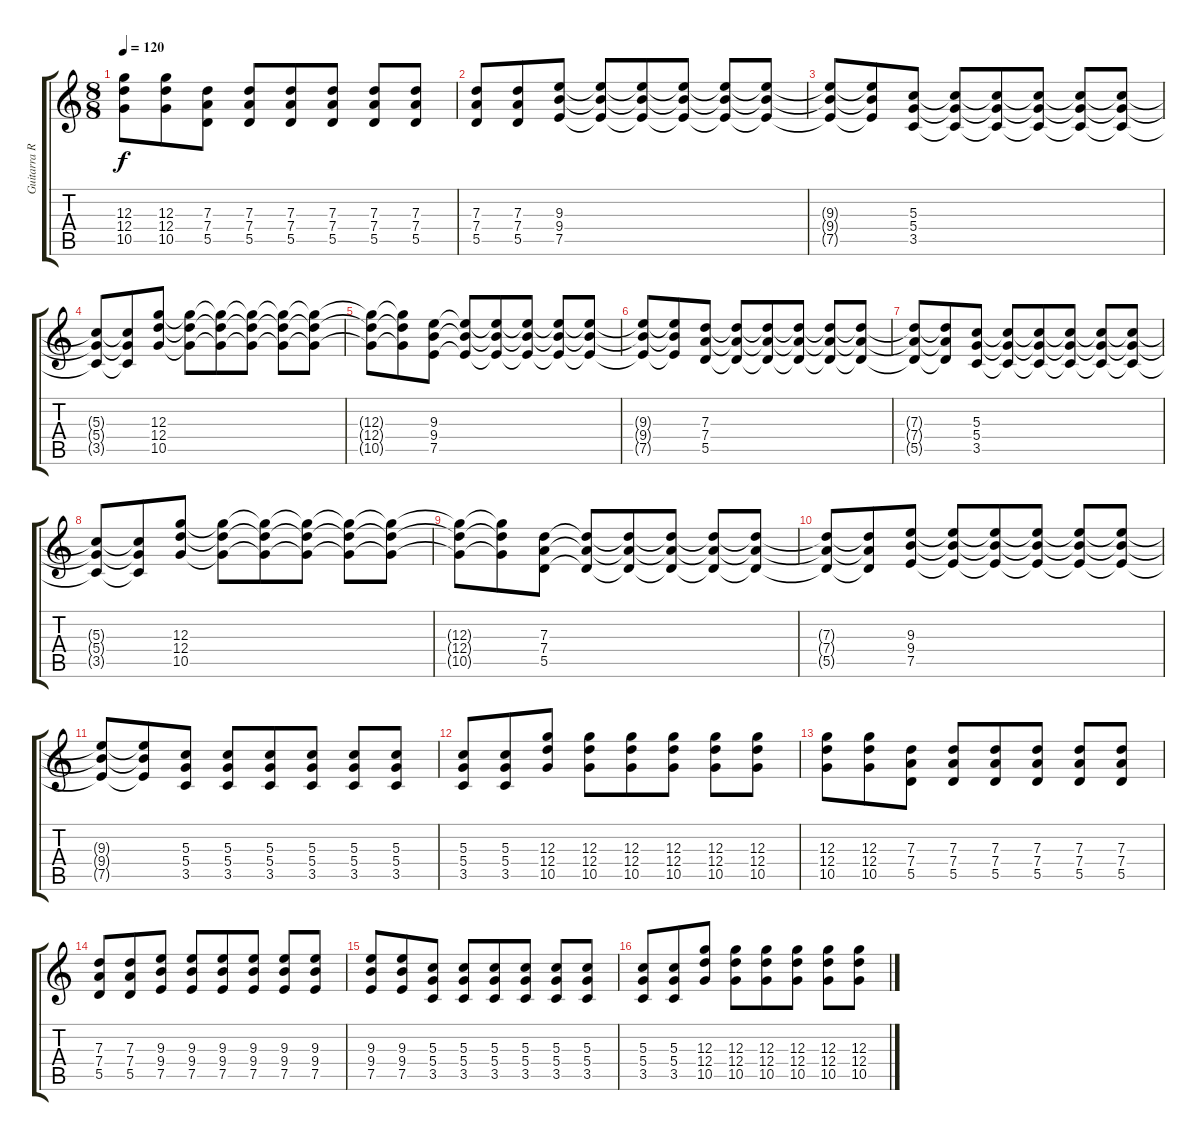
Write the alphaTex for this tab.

\track ("Guitarra Rítmica" "Guitarra R") {instrument distortionguitar}
\staff {score tabs}
\tuning (E4 B3 G3 D3 A2 D2) {hide}
\ts (8 8)
\tempo 120
\clef g2
\ks c
(12.3 12.4 10.5).8{dy f} (12.3 12.4 10.5).8 (7.3 7.4 5.5).8 (7.3 7.4 5.5).8 (7.3 7.4 5.5).8 (7.3 7.4 5.5).8 (7.3 7.4 5.5).8 (7.3 7.4 5.5).8 |
(7.3 7.4 5.5).8 (7.3 7.4 5.5).8 (9.3 9.4 7.5).8 (9.3{t} 9.4{t} 7.5{t}).8 (9.3{t} 9.4{t} 7.5{t}).8 (9.3{t} 9.4{t} 7.5{t}).8 (9.3{t} 9.4{t} 7.5{t}).8 (9.3{t} 9.4{t} 7.5{t}).8 |
(9.3{t} 9.4{t} 7.5{t}).8 (9.3{t} 9.4{t} 7.5{t}).8 (5.3 5.4 3.5).8 (5.3{t} 5.4{t} 3.5{t}).8 (5.3{t} 5.4{t} 3.5{t}).8 (5.3{t} 5.4{t} 3.5{t}).8 (5.3{t} 5.4{t} 3.5{t}).8 (5.3{t} 5.4{t} 3.5{t}).8 |
(5.3{t} 5.4{t} 3.5{t}).8 (5.3{t} 5.4{t} 3.5{t}).8 (12.3 12.4 10.5).8 (12.3{t} 12.4{t} 10.5{t}).8 (12.3{t} 12.4{t} 10.5{t}).8 (12.3{t} 12.4{t} 10.5{t}).8 (12.3{t} 12.4{t} 10.5{t}).8 (12.3{t} 12.4{t} 10.5{t}).8 |
(12.3{t} 12.4{t} 10.5{t}).8 (12.3{t} 12.4{t} 10.5{t}).8 (9.3 9.4 7.5).8 (9.3{t} 9.4{t} 7.5{t}).8 (9.3{t} 9.4{t} 7.5{t}).8 (9.3{t} 9.4{t} 7.5{t}).8 (9.3{t} 9.4{t} 7.5{t}).8 (9.3{t} 9.4{t} 7.5{t}).8 |
(9.3{t} 9.4{t} 7.5{t}).8 (9.3{t} 9.4{t} 7.5{t}).8 (7.3 7.4 5.5).8 (7.3{t} 7.4{t} 5.5{t}).8 (7.3{t} 7.4{t} 5.5{t}).8 (7.3{t} 7.4{t} 5.5{t}).8 (7.3{t} 7.4{t} 5.5{t}).8 (7.3{t} 7.4{t} 5.5{t}).8 |
(7.3{t} 7.4{t} 5.5{t}).8 (7.3{t} 7.4{t} 5.5{t}).8 (5.3 5.4 3.5).8 (5.3{t} 5.4{t} 3.5{t}).8 (5.3{t} 5.4{t} 3.5{t}).8 (5.3{t} 5.4{t} 3.5{t}).8 (5.3{t} 5.4{t} 3.5{t}).8 (5.3{t} 5.4{t} 3.5{t}).8 |
(5.3{t} 5.4{t} 3.5{t}).8 (5.3{t} 5.4{t} 3.5{t}).8 (12.3 12.4 10.5).8 (12.3{t} 12.4{t} 10.5{t}).8 (12.3{t} 12.4{t} 10.5{t}).8 (12.3{t} 12.4{t} 10.5{t}).8 (12.3{t} 12.4{t} 10.5{t}).8 (12.3{t} 12.4{t} 10.5{t}).8 |
(12.3{t} 12.4{t} 10.5{t}).8 (12.3{t} 12.4{t} 10.5{t}).8 (7.3 7.4 5.5).8 (7.3{t} 7.4{t} 5.5{t}).8 (7.3{t} 7.4{t} 5.5{t}).8 (7.3{t} 7.4{t} 5.5{t}).8 (7.3{t} 7.4{t} 5.5{t}).8 (7.3{t} 7.4{t} 5.5{t}).8 |
(7.3{t} 7.4{t} 5.5{t}).8 (7.3{t} 7.4{t} 5.5{t}).8 (9.3 9.4 7.5).8 (9.3{t} 9.4{t} 7.5{t}).8 (9.3{t} 9.4{t} 7.5{t}).8 (9.3{t} 9.4{t} 7.5{t}).8 (9.3{t} 9.4{t} 7.5{t}).8 (9.3{t} 9.4{t} 7.5{t}).8 |
(9.3{t} 9.4{t} 7.5{t}).8 (9.3{t} 9.4{t} 7.5{t}).8 (5.3 5.4 3.5).8 (5.3 5.4 3.5).8 (5.3 5.4 3.5).8 (5.3 5.4 3.5).8 (5.3 5.4 3.5).8 (5.3 5.4 3.5).8 |
(5.3 5.4 3.5).8 (5.3 5.4 3.5).8 (12.3 12.4 10.5).8 (12.3 12.4 10.5).8 (12.3 12.4 10.5).8 (12.3 12.4 10.5).8 (12.3 12.4 10.5).8 (12.3 12.4 10.5).8 |
(12.3 12.4 10.5).8 (12.3 12.4 10.5).8 (7.3 7.4 5.5).8 (7.3 7.4 5.5).8 (7.3 7.4 5.5).8 (7.3 7.4 5.5).8 (7.3 7.4 5.5).8 (7.3 7.4 5.5).8 |
(7.3 7.4 5.5).8 (7.3 7.4 5.5).8 (9.3 9.4 7.5).8 (9.3 9.4 7.5).8 (9.3 9.4 7.5).8 (9.3 9.4 7.5).8 (9.3 9.4 7.5).8 (9.3 9.4 7.5).8 |
(9.3 9.4 7.5).8 (9.3 9.4 7.5).8 (5.3 5.4 3.5).8 (5.3 5.4 3.5).8 (5.3 5.4 3.5).8 (5.3 5.4 3.5).8 (5.3 5.4 3.5).8 (5.3 5.4 3.5).8 |
(5.3 5.4 3.5).8 (5.3 5.4 3.5).8 (12.3 12.4 10.5).8 (12.3 12.4 10.5).8 (12.3 12.4 10.5).8 (12.3 12.4 10.5).8 (12.3 12.4 10.5).8 (12.3 12.4 10.5).8
